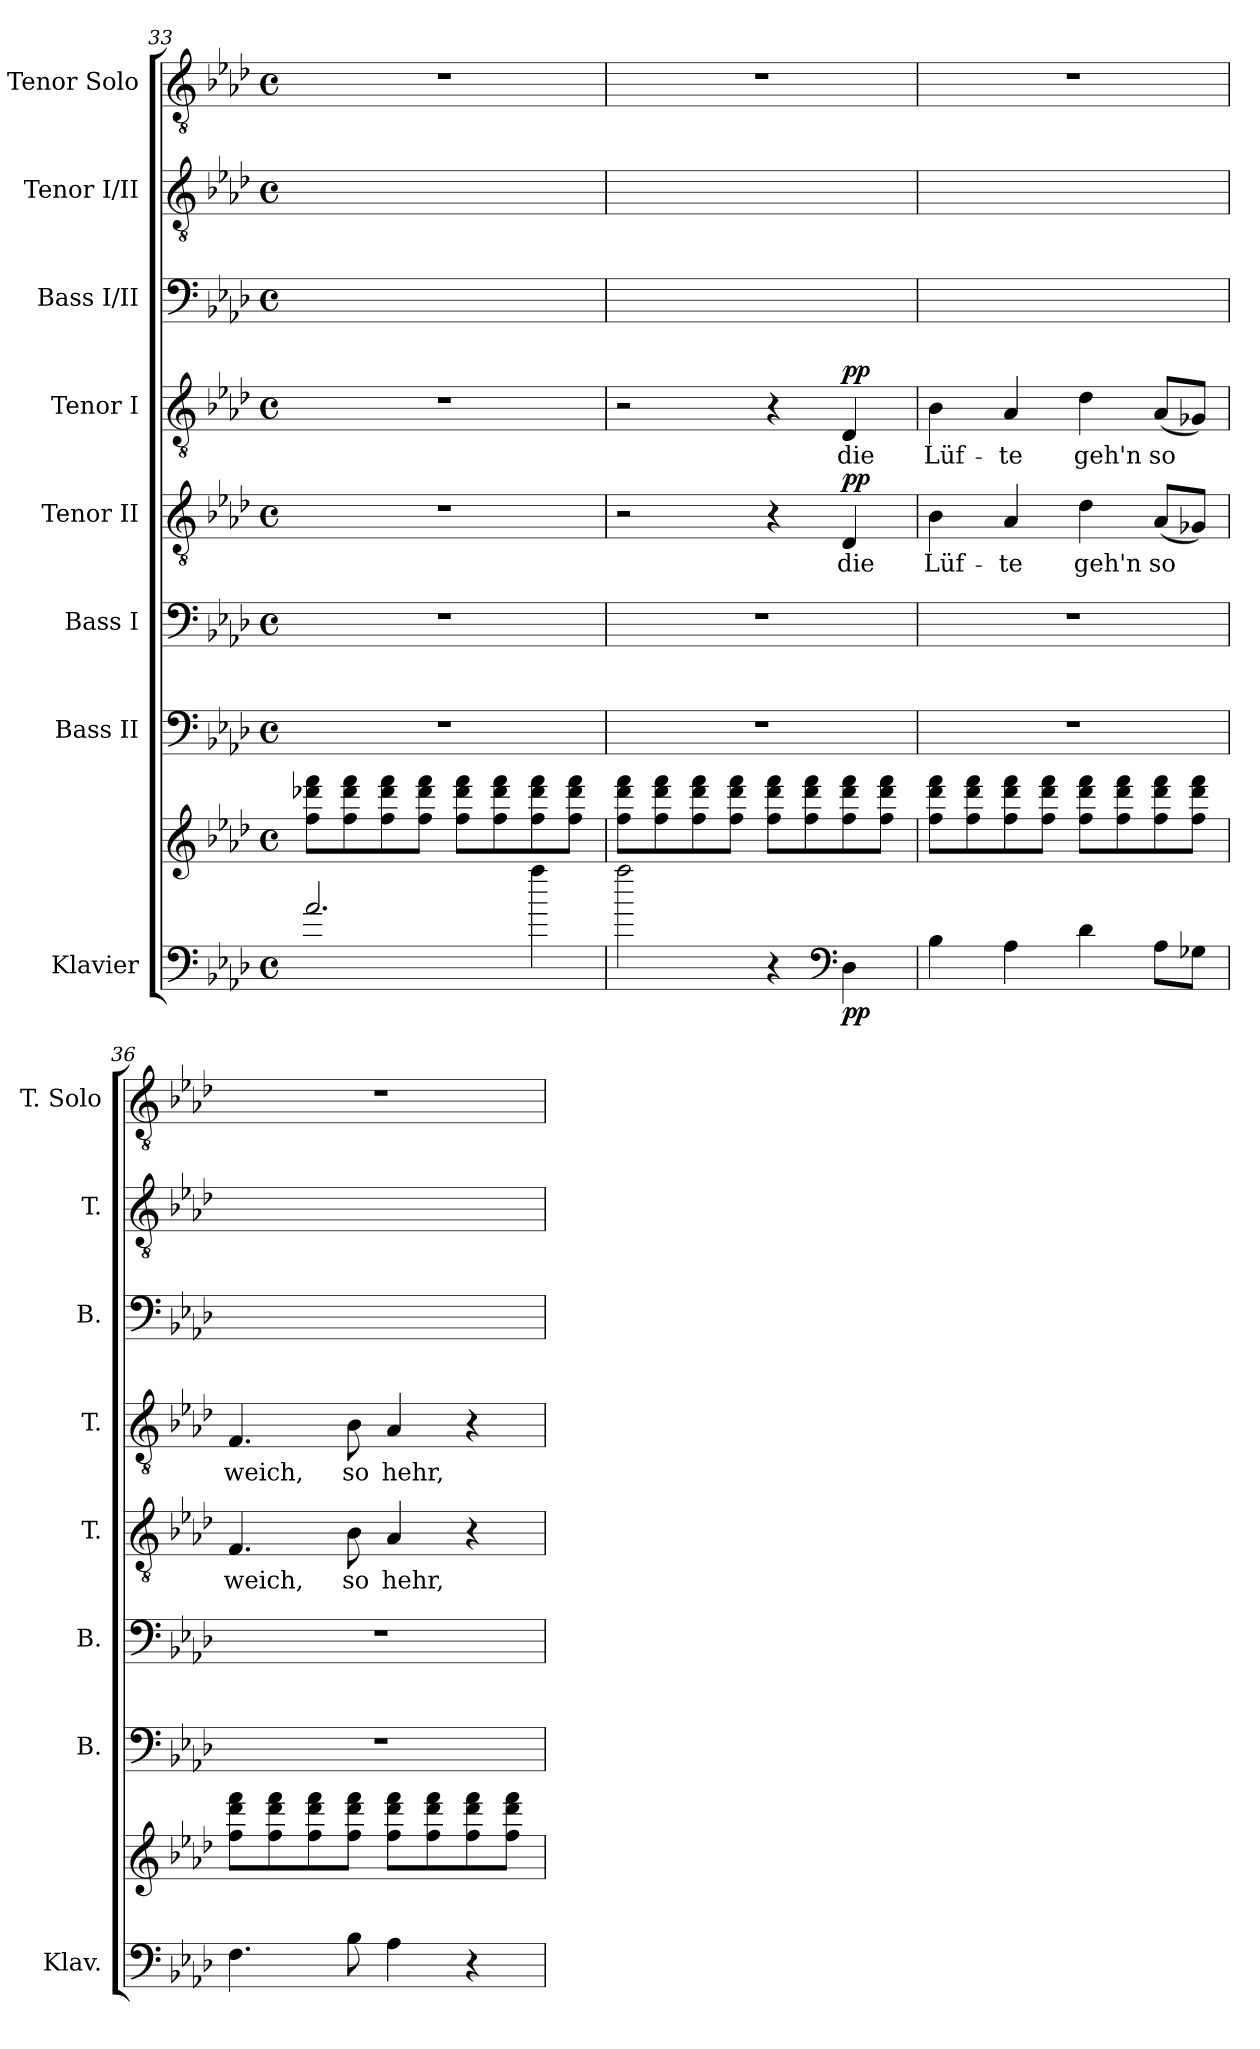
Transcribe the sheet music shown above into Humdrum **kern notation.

**kern	**kern	**dynam	**kern	**kern	**kern	**text	**dynam	**kern	**text	**dynam	**kern	**kern	**text	**kern
*part8	*part8	*part8	*part7	*part6	*part5	*part5	*part5	*part4	*part4	*part4	*part3	*part2	*part2	*part1
*staff9	*staff8	*staff8/9	*staff7	*staff6	*staff5	*staff5	*staff5	*staff4	*staff4	*staff4	*staff3	*staff2	*staff2	*staff1
*I"Klavier	*	*	*I"Bass II	*I"Bass I	*I"Tenor II	*	*	*I"Tenor I	*	*	*I"Bass I/II	*I"Tenor I/II	*	*I"Tenor Solo
*I'Klav.	*	*	*I'B.	*I'B.	*I'T.	*	*	*I'T.	*	*	*I'B.	*I'T.	*	*I'T. Solo
!!LO:PB:g=z
*clefF4	*clefG2	*	*clefF4	*clefF4	*clefGv2	*	*	*clefGv2	*	*	*clefF4	*clefGv2	*	*clefGv2
*	*	*	*	*	*ITrd7c12	*	*	*ITrd7c12	*	*	*	*ITrd7c12	*	*ITrd7c12
*k[b-e-a-d-]	*k[b-e-a-d-]	*	*k[b-e-a-d-]	*k[b-e-a-d-]	*k[b-e-a-d-]	*	*	*k[b-e-a-d-]	*	*	*k[b-e-a-d-]	*k[b-e-a-d-]	*	*k[b-e-a-d-]
*A-:	*A-:	*	*A-:	*A-:	*A-:	*	*	*A-:	*	*	*A-:	*A-:	*	*A-:
*M4/4	*M4/4	*	*M4/4	*M4/4	*M4/4	*	*	*M4/4	*	*	*M4/4	*M4/4	*	*M4/4
*met(c)	*met(c)	*	*met(c)	*met(c)	*met(c)	*	*	*met(c)	*	*	*met(c)	*met(c)	*	*met(c)
=33	=33	=33	=33	=33	=33	=33	=33	=33	=33	=33	=33	=33	=33	=33
2.a-/	8ff\ 8ddd-X\ 8fff\L	.	1r	1r	1r	.	.	1r	.	.	1ryy	1ryy	.	1r
.	8ff\ 8ddd-\ 8fff\	.	.	.	.	.	.	.	.	.	.	.	.	.
.	8ff\ 8ddd-\ 8fff\	.	.	.	.	.	.	.	.	.	.	.	.	.
.	8ff\ 8ddd-\ 8fff\J	.	.	.	.	.	.	.	.	.	.	.	.	.
.	8ff\ 8ddd-\ 8fff\L	.	.	.	.	.	.	.	.	.	.	.	.	.
.	8ff\ 8ddd-\ 8fff\	.	.	.	.	.	.	.	.	.	.	.	.	.
4aa-\	8ff\ 8ddd-\ 8fff\	.	.	.	.	.	.	.	.	.	.	.	.	.
.	8ff\ 8ddd-\ 8fff\J	.	.	.	.	.	.	.	.	.	.	.	.	.
=34	=34	=34	=34	=34	=34	=34	=34	=34	=34	=34	=34	=34	=34	=34
*	*	*	*	*	*	*	*	*	*	*	*	*^	*	*
2aa-\	8ff\ 8ddd-\ 8fff\L	.	1r	1r	2r	.	.	2r	.	.	1ryy	2ryy	2.ryy	.	1r
.	8ff\ 8ddd-\ 8fff\	.	.	.	.	.	.	.	.	.	.	.	.	.	.
.	8ff\ 8ddd-\ 8fff\	.	.	.	.	.	.	.	.	.	.	.	.	.	.
.	8ff\ 8ddd-\ 8fff\J	.	.	.	.	.	.	.	.	.	.	.	.	.	.
4r	8ff\ 8ddd-\ 8fff\L	.	.	.	4r	.	.	4r	.	.	.	4ryy	.	.	.
.	8ff\ 8ddd-\ 8fff\	.	.	.	.	.	.	.	.	.	.	.	.	.	.
*clefF4	*	*	*	*	*	*	*	*	*	*	*	*	*	*	*
!	!	!LO:DY:b=2	!	!	!	!LO:LY:b	!LO:DY:b	!	!LO:LY:b	!LO:DY:b	!	!	!	!LO:LY:b	!
4D-\	8ff\ 8ddd-\ 8fff\	pp	.	.	4DD-/	die	pp	4DD-/	die	pp	.	4DD-/yy	4DD-\yy	die	.
.	8ff\ 8ddd-\ 8fff\J	.	.	.	.	.	.	.	.	.	.	.	.	.	.
=35	=35	=35	=35	=35	=35	=35	=35	=35	=35	=35	=35	=35	=35	=35	=35
!	!	!	!	!	!	!LO:LY:b	!	!	!LO:LY:b	!	!	!	!	!LO:LY:b	!
4B-\	8ff\ 8ddd-\ 8fff\L	.	1r	1r	4BB-\	Lüf-	.	4BB-\	Lüf-	.	1ryy	4BB-/yy	4BB-\yy	Lüf-	1r
.	8ff\ 8ddd-\ 8fff\	.	.	.	.	.	.	.	.	.	.	.	.	.	.
!	!	!	!	!	!	!LO:LY:b	!	!	!LO:LY:b	!	!	!	!	!LO:LY:b	!
4A-\	8ff\ 8ddd-\ 8fff\	.	.	.	4AA-/	-te	.	4AA-/	-te	.	.	4AA-/yy	4AA-\yy	-te	.
.	8ff\ 8ddd-\ 8fff\J	.	.	.	.	.	.	.	.	.	.	.	.	.	.
!	!	!	!	!	!	!LO:LY:b	!	!	!LO:LY:b	!	!	!	!	!LO:LY:b	!
4d-\	8ff\ 8ddd-\ 8fff\L	.	.	.	4D-\	geh'n	.	4D-\	geh'n	.	.	4D-/yy	4D-\yy	geh'n	.
.	8ff\ 8ddd-\ 8fff\	.	.	.	.	.	.	.	.	.	.	.	.	.	.
!	!	!	!	!	!	!LO:LY:b	!	!	!LO:LY:b	!	!	!	!	!LO:LY:b	!
8A-\L	8ff\ 8ddd-\ 8fff\	.	.	.	(<8AA-/L	so	.	(<8AA-/L	so	.	.	(<8AA-/Lyy	(<8AA-/Lyy	so	.
8G-X\J	8ff\ 8ddd-\ 8fff\J	.	.	.	8GG-X/J)	.	.	8GG-X/J)	.	.	.	8GG-X/Jyy)	8GG-/Jyy)	.	.
=36	=36	=36	=36	=36	=36	=36	=36	=36	=36	=36	=36	=36	=36	=36	=36
!	!	!	!	!	!	!LO:LY:b	!	!	!LO:LY:b	!	!	!	!	!LO:LY:b	!
4.F\	8ff\ 8ddd-\ 8fff\L	.	1r	1r	4.FF/	weich,	.	4.FF/	weich,	.	1ryy	4.FF/yy	4.FF\yy	weich,	1r
.	8ff\ 8ddd-\ 8fff\	.	.	.	.	.	.	.	.	.	.	.	.	.	.
.	8ff\ 8ddd-\ 8fff\	.	.	.	.	.	.	.	.	.	.	.	.	.	.
!	!	!	!	!	!	!LO:LY:b	!	!	!LO:LY:b	!	!	!	!	!LO:LY:b	!
8B-\	8ff\ 8ddd-\ 8fff\J	.	.	.	8BB-\	so	.	8BB-\	so	.	.	8BB-\yy	8BB-\yy	so	.
!	!	!	!	!	!	!LO:LY:b	!	!	!LO:LY:b	!	!	!	!	!LO:LY:b	!
4A-\	8ff\ 8ddd-\ 8fff\L	.	.	.	4AA-/	hehr,	.	4AA-/	hehr,	.	.	4AA-/yy	4AA-\yy	hehr,	.
.	8ff\ 8ddd-\ 8fff\	.	.	.	.	.	.	.	.	.	.	.	.	.	.
4r	8ff\ 8ddd-\ 8fff\	.	.	.	4r	.	.	4r	.	.	.	4ryy	4ryy	.	.
.	8ff\ 8ddd-\ 8fff\J	.	.	.	.	.	.	.	.	.	.	.	.	.	.
*	*	*	*	*	*	*	*	*	*	*	*	*v	*v	*	*
=	=	=	=	=	=	=	=	=	=	=	=	=	=	=
*-	*-	*-	*-	*-	*-	*-	*-	*-	*-	*-	*-	*-	*-	*-
